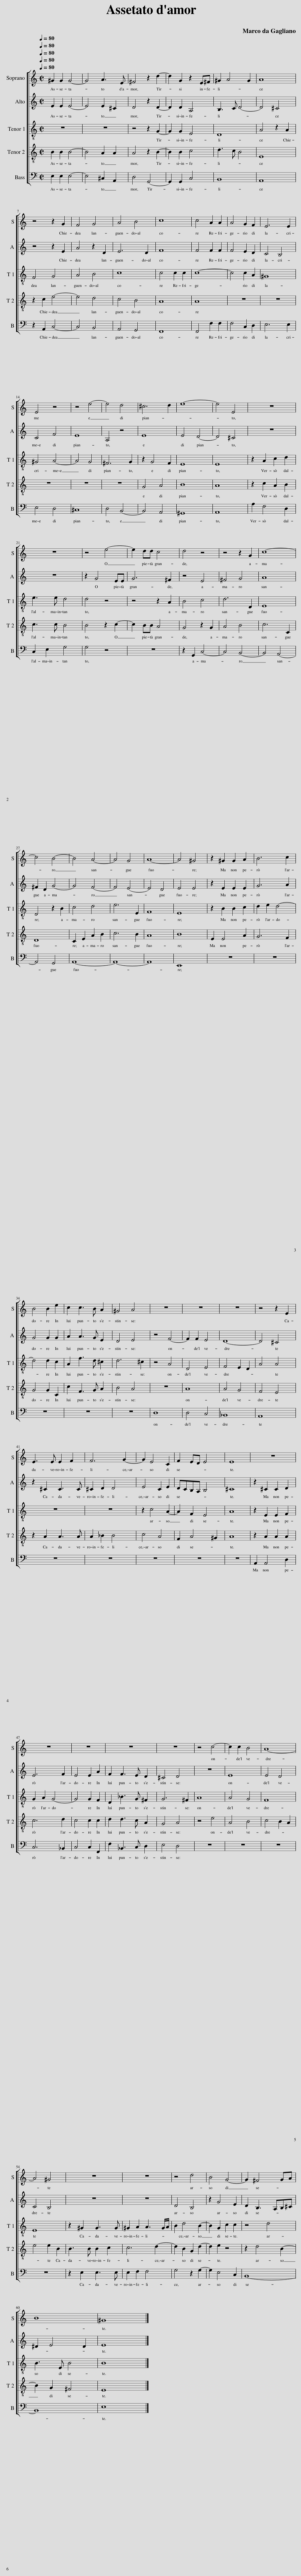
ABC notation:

X:1
%%score [ 1 2 [ 3 4 ] 5 ]
L:1/8
Q:1/4=80
M:2/2
I:linebreak $
K:C
V:1 treble
V:2 treble
V:3 treble-8
V:4 treble-8
V:5 bass
V:1
 ^G2 G2 G4- | G4 A3 E | ^F4 z2 d2- | d2 G2 z2 E^F | ^G2 A4 G2 | %5
 A8 |$ z4 z2 G2 | F4 G4 | A4 B4 | c8 | %10
 c4 A2 A2 | A4 G2 F2 | E6 E2 |$ E4 z4 | z4 e4- | %15
 e4 d4 | ^c6 d2 | e8- | e4 E4 | z8 |$ %20
 z8 | z4 e4- | e2 dd c4 | d4 z4 | z4 z2 G2 | %25
 c8- |$ c4 B4- | B4 A4- | A4 G4 | A8- | %30
 A4 ^G4 | z2 ^G2 G2 A2 | B6 c2 |$ B4 B2 e2 | c2 c3 B A2 | %35
 ^G4 A4 | z8 | z8 | z8 | z4 z2 E2 |$ %40
 E3 E E2 F2 | F6 G2- | G2 E4 C2 | F2 ED E4 | E8 | %45
 z8 |$ z8 | z8 | z8 | z8 | %50
 z4 c4- | c2 c2 B4 | A8- |$ A4 ^G4 | z8 | %55
 z8 | z4 d4 | B4 G4- | G2 ^F4 GA |$ B8 | %60
 ^G8 |] %61
V:2
 E2 E2 E4- | E4 E2 ^C2 | D4 z2 D2- | D2 D2 A,4 | B,3 C D4- | %5
 D4 ^C4 |$ z4 z2 E2 | A4 z2 D2 | E6 D2 | F8 | %10
 F4 F2 F2 | F4 E2 D2 | C4 B,4 |$ C4 F4 | E8 | %15
 A,4 z4 | E8 | E4 D4- | D4 ^C4 | z8 |$ %20
 z8 | z2 G4 EE | G6 ^F2 | z4 E4 | ^F4 G4 | %25
 A8 |$ ^F2 D2 G4- | G4 F4- | F4 E4- | E4 D4 | %30
 E4 E4 | z2 E2 E2 E2 | G6 A2 |$ G4 G2 G2 | A2 A3 G E2 | %35
 D4 E4 | z4 F4- | F2 F2 E4 | D8- | D4 ^C4 |$ %40
 z2 ^C2 C3 C | ^C2 D2 D4 | E4 C2 E2 | DCB,A, B,4 | ^C8 | %45
 z2 ^C2 C2 D2 |$ E6 F2 | E4 E2 A2 | F2 F3 E D2 | ^C4 D4 | %50
 z8 | E8 | E4 D4 |$ C4 B,4 | z8 | %55
 z8 | D4 B,4 | z2 G4 E2 | D2 B,3 A,B,^C |$ ^D2 E4 D2 | %60
 E8 |] %61
V:3
 z8 | z8 | z4 z2 G2- | G2 G2 E4 | D8 | %5
 A4 z2 A2 |$ F4 G4 | A4 B4 | c8 | c4 c2 c2 | %10
 c8- | c4 c2 A2 | ^G8 |$ ^G4 A4- | A4 G4 | %15
 ^F6 G2 | z2 G4 F2 | E8 | E8 | z2 A2 c2 d2 |$ %20
 e3 e d4 | d4 z4 | z4 z2 A2 | B4 c4 | d6 D2 | %25
 E8 |$ D4 z2 B2 | c4 d4 | e6 E2 | F8 | %30
 E8 | z2 B2 B2 c2 | d2 e2 d4- |$ d4 d2 c2 | A2 f3 d ^c2 | %35
 d6 ^c2 | z4 A4 | D4 E4 | F4 E2 D2 | A4 A4 |$ %40
 z8 | z8 | z2 c4 A2- | A2 F2 E4 | A8 | %45
 z2 E2 E2 F2 |$ G2 A2 G4- | G4 G2 F2 | D2 _B3 G ^F2 | G6 ^F2 | %50
 A8 | A4 G4 | F8 |$ E8 | z2 ^G2 G3 G | %55
 ^G2 A2 A3 G/A/ | B2 d4 B2- | B2 G2 c2 c2 | z4 d4 |$ B3 E B4 | %60
 B8 |] %61
V:4
 B2 B2 B4- | B4 A2 A2 | A4 z2 B2- | B2 B2 c4 | d3 c B4 | %5
 E8 |$ z2 c2 e4- | e4 d4 | c4 B4 | A8 | %10
 A8 | z8 | z8 |$ z8 | z8 | %15
 z8 | G4 A4 | B8 | A8 | z2 c2 A2 B2 |$ %20
 c3 c B4 | B4 z2 c2- | c2 BB A4 | G4 z2 G2 | A4 B4 | %25
 c6 C2 |$ D8 | C2 E2 A2 B2 | c6 B2 | A8 | %30
 B8 | E2 E4 A2 | G6 F2 |$ G4 G2 C2 | c2 F3 G A2 | %35
 B4 A4 | z8 | A8 | A4 G4 | F4 E4 |$ %40
 z2 A2 A3 A | A2 _B2 B4 | c4 A4 | F2 A4 ^G2 | A8 | %45
 z2 A2 A2 A2 |$ c6 d2 | c4 c2 c2 | d2 d3 c A2 | G4 A4 | %50
 z4 e4 | A4 B4 | c4 B2 A2 |$ e4 e2 B2 | B3 B B2 c2 | %55
 c6 d2- | d2 B2 G2 d2- | d2 e2 z4 | z2 d4 B2- |$ B2 G2 ^F4 | %60
 E8 |] %61
V:5
 E,2 E,2 E,4- | E,4 ^C,2 A,,2 | D,4 G,,4- | G,,2 G,,2 C,4 | B,,8 | %5
 A,,8 |$ z2 A,,2 C,4- | C,4 B,,4 | A,,4 G,,4 | F,,8 | %10
 F,,4 F,2 F,2 | F,4 C,2 D,2 | E,6 E,2 |$ E,4 D,4 | ^C,8 | %15
 D,4 B,,4- | B,,4 A,,4 | ^G,,8 | A,,8 | A,2 F,4 D,2 |$ %20
 C,2 E,2 G,4 | G,4 z4 | z8 | z2 G,,2 C,4- | C,4 B,,4- | %25
 B,,4 A,,4- |$ A,,4 G,,4 | A,,8- | A,,8- | A,,8 | %30
 E,,8 | z8 | z8 |$ z8 | z8 | %35
 z8 | D,8 | D,4 C,4 | _B,,8 | A,,8 |$ %40
 z8 | z8 | z8 | z8 | z8 | %45
 A,,2 A,,4 D,2 |$ C,6 _B,,2 | C,4 C,2 F,,2 | F,2 _B,,3 C, D,2 | E,4 D,4 | %50
 z8 | z8 | z8 |$ z8 | z2 E,2 E,3 E, | %55
 E,2 F,2 F,4 | G,4 z2 G,2- | G,2 E,4 C,2 | B,,8- |$ B,,8 | %60
 E,8 |] %61
